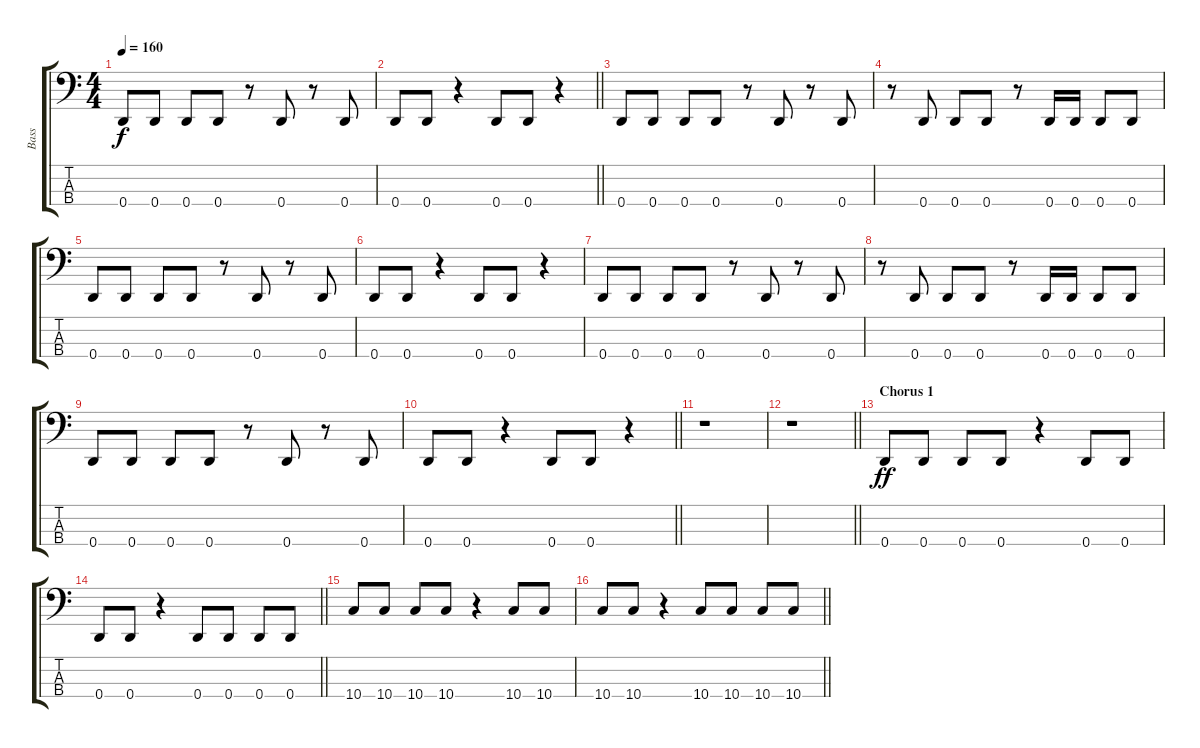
\track ("Bass" "Bass") {instrument electricbasspick}
\staff {score tabs}
\tuning (G2 D2 A1 D1) {hide}
\ts (4 4)
\tempo 160
\clef f4
\ks c
0.4.8{dy f} 0.4.8 0.4.8 0.4.8 r.8 0.4.8 r.8 0.4.8 |
\barLineRight lightlight
0.4.8 0.4.8 r.4 0.4.8 0.4.8 r.4 |
\section ("" "")
0.4.8 0.4.8 0.4.8 0.4.8 r.8 0.4.8 r.8 0.4.8 |
r.8 0.4.8 0.4.8 0.4.8 r.8 0.4.16 0.4.16 0.4.8 0.4.8 |
0.4.8 0.4.8 0.4.8 0.4.8 r.8 0.4.8 r.8 0.4.8 |
0.4.8 0.4.8 r.4 0.4.8 0.4.8 r.4 |
0.4.8 0.4.8 0.4.8 0.4.8 r.8 0.4.8 r.8 0.4.8 |
r.8 0.4.8 0.4.8 0.4.8 r.8 0.4.16 0.4.16 0.4.8 0.4.8 |
0.4.8 0.4.8 0.4.8 0.4.8 r.8 0.4.8 r.8 0.4.8 |
\barLineRight lightlight
0.4.8 0.4.8 r.4 0.4.8 0.4.8 r.4 |
\section ("" "")
r.1 |
\barLineRight lightlight
r.1 |
\section ("" "Chorus 1")
0.4.8{dy ff} 0.4.8 0.4.8 0.4.8 r.4 0.4.8 0.4.8 |
\barLineRight lightlight
0.4.8 0.4.8 r.4 0.4.8 0.4.8 0.4.8 0.4.8 |
10.4.8 10.4.8 10.4.8 10.4.8 r.4 10.4.8 10.4.8 |
\barLineRight lightlight
10.4.8 10.4.8 r.4 10.4.8 10.4.8 10.4.8 10.4.8
